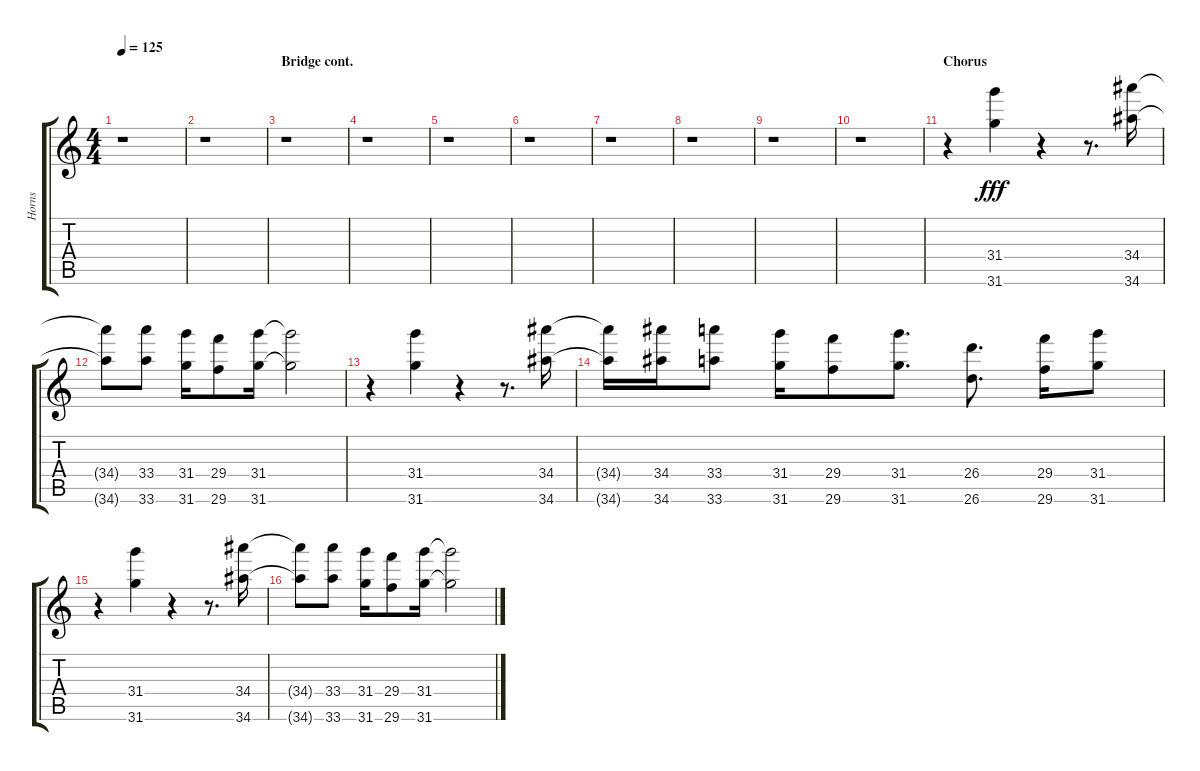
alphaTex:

\track ("Horns" "Horns") {instrument electricguitarclean}
\staff {score tabs}
\tuning (D4 A3 F3 C3 G2 C2) {hide}
\ts (4 4)
\tempo 125
\clef g2
\ks aminor
r.1{dy fff} |
r.1 |
\section ("" "Bridge cont.")
r.1 |
r.1 |
r.1 |
r.1 |
r.1 |
r.1 |
r.1 |
r.1 |
\section ("" "Chorus")
r.4 (31.4 31.6).4 r.4 r.8{d} (34.4 34.6).16 |
(34.4{t} 34.6{t}).8 (33.4 33.6).8 (31.4 31.6).16 (29.4 29.6).8 (31.4 31.6).16 (31.4{t} 31.6{t}).2 |
r.4 (31.4 31.6).4 r.4 r.8{d} (34.4 34.6).16 |
(34.4{t} 34.6{t}).16 (34.4 34.6).16 (33.4 33.6).8 (31.4 31.6).16 (29.4 29.6).8 (31.4 31.6).8{d} (26.4 26.6).8{d} (29.4 29.6).16 (31.4 31.6).8 |
r.4 (31.4 31.6).4 r.4 r.8{d} (34.4 34.6).16 |
(34.4{t} 34.6{t}).8 (33.4 33.6).8 (31.4 31.6).16 (29.4 29.6).8 (31.4 31.6).16 (31.4{t} 31.6{t}).2
